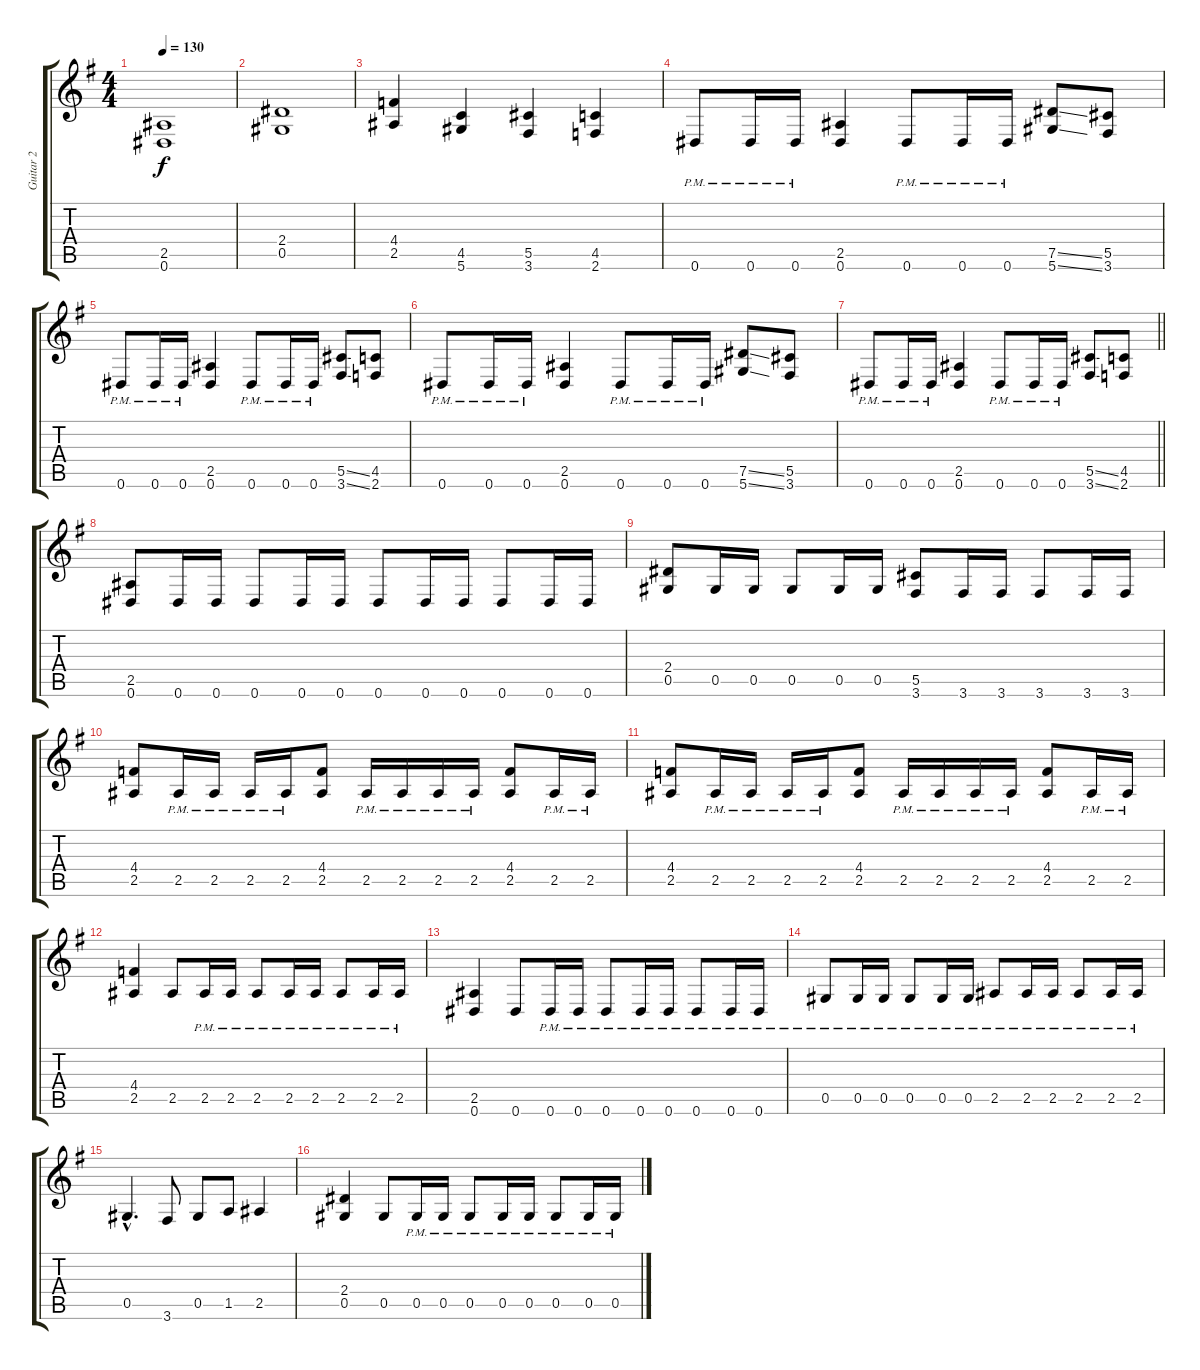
\track ("Guitar 2" "Guitar 2") {instrument distortionguitar}
\staff {score tabs}
\tuning (Eb4 Bb3 Gb3 Db3 Ab2 Eb2) {hide}
\ts (4 4)
\tempo 130
\clef g2
\ks g
(2.5 0.6).1{dy f instrument distortionguitar} |
(2.4 0.5).1 |
(4.4 2.5).4 (4.5 5.6).4 (5.5 3.6).4 (4.5 2.6).4 |
0.6{pm}.8 0.6{pm}.16 0.6{pm}.16 (2.5 0.6).4 0.6{pm}.8 0.6{pm}.16 0.6{pm}.16 (7.5{ss} 5.6{ss}).8 (5.5 3.6).8 |
0.6{pm}.8 0.6{pm}.16 0.6{pm}.16 (2.5 0.6).4 0.6{pm}.8 0.6{pm}.16 0.6{pm}.16 (5.5{ss} 3.6{ss}).8 (4.5 2.6).8 |
0.6{pm}.8 0.6{pm}.16 0.6{pm}.16 (2.5 0.6).4 0.6{pm}.8 0.6{pm}.16 0.6{pm}.16 (7.5{ss} 5.6{ss}).8 (5.5 3.6).8 |
\barLineRight lightlight
0.6{pm}.8 0.6{pm}.16 0.6{pm}.16 (2.5 0.6).4 0.6{pm}.8 0.6{pm}.16 0.6{pm}.16 (5.5{ss} 3.6{ss}).8 (4.5 2.6).8 |
(2.5 0.6).8 0.6.16 0.6.16 0.6.8 0.6.16 0.6.16 0.6.8 0.6.16 0.6.16 0.6.8 0.6.16 0.6.16 |
(2.4 0.5).8 0.5.16 0.5.16 0.5.8 0.5.16 0.5.16 (5.5 3.6).8 3.6.16 3.6.16 3.6.8 3.6.16 3.6.16 |
(4.4 2.5).8 2.5{pm}.16 2.5{pm}.16 2.5{pm}.16 2.5{pm}.16 (4.4 2.5).8 2.5{pm}.16 2.5{pm}.16 2.5{pm}.16 2.5{pm}.16 (4.4 2.5).8 2.5{pm}.16 2.5{pm}.16 |
(4.4 2.5).8 2.5{pm}.16 2.5{pm}.16 2.5{pm}.16 2.5{pm}.16 (4.4 2.5).8 2.5{pm}.16 2.5{pm}.16 2.5{pm}.16 2.5{pm}.16 (4.4 2.5).8 2.5{pm}.16 2.5{pm}.16 |
(4.4 2.5).4 2.5.8 2.5{pm}.16 2.5{pm}.16 2.5{pm}.8 2.5{pm}.16 2.5{pm}.16 2.5{pm}.8 2.5{pm}.16 2.5{pm}.16 |
(2.5 0.6).4 0.6.8 0.6{pm}.16 0.6{pm}.16 0.6{pm}.8 0.6{pm}.16 0.6{pm}.16 0.6{pm}.8 0.6{pm}.16 0.6{pm}.16 |
0.5{pm}.8 0.5{pm}.16 0.5{pm}.16 0.5{pm}.8 0.5{pm}.16 0.5{pm}.16 2.5{pm}.8 2.5{pm}.16 2.5{pm}.16 2.5{pm}.8 2.5{pm}.16 2.5{pm}.16 |
0.5{hac}.4{d} 3.6.8 0.5.8 1.5.8 2.5.4 |
(2.4 0.5).4 0.5.8 0.5{pm}.16 0.5{pm}.16 0.5{pm}.8 0.5{pm}.16 0.5{pm}.16 0.5{pm}.8 0.5{pm}.16 0.5{pm}.16
